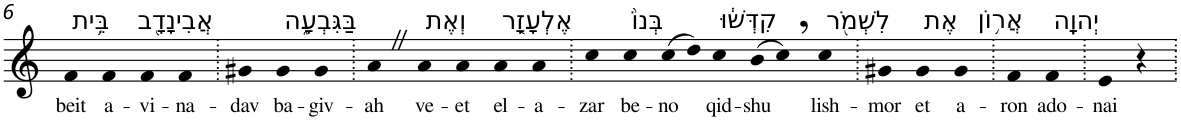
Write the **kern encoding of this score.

**kern	**text
*part1	*part1
*staff1	*staff1
*I"Piano	*
*I'Pno	*
!!LO:PB:g=z
*clefG2	*
*k[]	*
=6	=6
!LO:TX:a:t=בֵּ֥ית	!
!	!LO:LY:b
4f	beit
!LO:TX:a:t=אֲבִינָדָ֖ב	!
!	!LO:LY:b
4f	a-
!	!LO:LY:b
4f	-vi-
!	!LO:LY:b
4f	-na-
=7.	=7.
!	!LO:LY:b
4g#X	-dav
!LO:TX:a:t=בַּגִּבְעָ֑ה	!
!	!LO:LY:b
4g#	ba-
!	!LO:LY:b
4g#	-giv-
=8.	=8.
!	!LO:LY:b
4aZ	-ah
!LO:TX:a:t=וְאֶת	!
!	!LO:LY:b
4a	ve-
!	!LO:LY:b
4a	-et
!LO:TX:a:t=אֶלְעָזָ֤ר	!
!	!LO:LY:b
4a	el-
!	!LO:LY:b
4a	-a-
=9.	=9.
!	!LO:LY:b
4cc	-zar
!LO:TX:a:t=בְּנוֹ֙	!
!	!LO:LY:b
4cc	be-
!	!LO:LY:b
(>8cc	-no
8dd)	.
!LO:TX:a:t=קִדְּשׁ֔וּ	!
!	!LO:LY:b
4cc	qid-
!	!LO:LY:b
(>8b	-shu
8cc,)	.
!LO:TX:a:t=לִשְׁמֹ֖ר	!
!	!LO:LY:b
4cc	lish-
=10.	=10.
!	!LO:LY:b
4g#X	-mor
!LO:TX:a:t=אֶת	!
!	!LO:LY:b
4g#	et
!LO:TX:a:t=אֲר֥וֹן	!
!	!LO:LY:b
4g#	a-
=11.	=11.
!	!LO:LY:b
4f	-ron
!LO:TX:a:t=יְהוָֽה	!
!	!LO:LY:b
4f	ado-
=12.	=12.
!	!LO:LY:b
4e	-nai
4r	.
=.	=.
*-	*-
